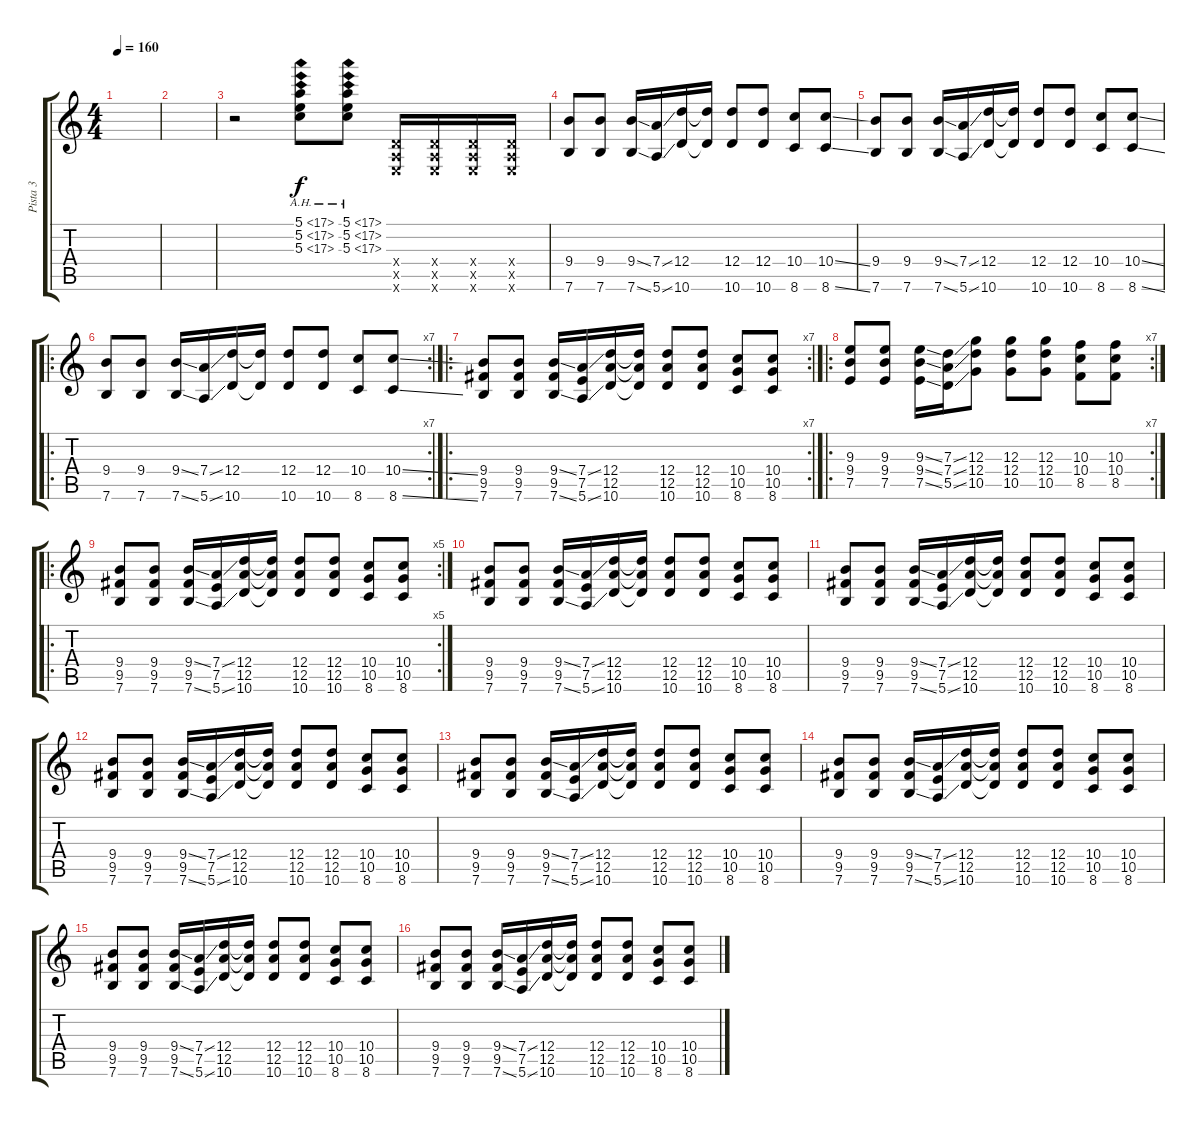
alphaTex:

\track ("Pista 3" "Pista 3") {instrument overdrivenguitar}
\staff {score tabs}
\tuning (E4 B3 G3 D3 A2 E2) {hide}
\ts (4 4)
\tempo 160
\clef g2
\ks c
|
|
r.2 (5.1{ah 12} 5.2{ah 12} 5.3{ah 12}).8 (5.1{ah 12} 5.2{ah 12} 5.3{ah 12}).8 (0.4{x} 0.5{x} 0.6{x}).16 (0.4{x} 0.5{x} 0.6{x}).16 (0.4{x} 0.5{x} 0.6{x}).16 (0.4{x} 0.5{x} 0.6{x}).16 |
(9.4 7.6).8 (9.4 7.6).8 (9.4{ss} 7.6{ss}).16 (7.4{ss} 5.6{ss}).16 (12.4 10.6).16 (12.4{t} 10.6{t}).16 (12.4 10.6).8 (12.4 10.6).8 (10.4 8.6).8 (10.4{ss} 8.6{ss}).8 |
(9.4 7.6).8 (9.4 7.6).8 (9.4{ss} 7.6{ss}).16 (7.4{ss} 5.6{ss}).16 (12.4 10.6).16 (12.4{t} 10.6{t}).16 (12.4 10.6).8 (12.4 10.6).8 (10.4 8.6).8 (10.4{ss} 8.6{ss}).8 |
\ro
\rc 7
(9.4 7.6).8 (9.4 7.6).8 (9.4{ss} 7.6{ss}).16 (7.4{ss} 5.6{ss}).16 (12.4 10.6).16 (12.4{t} 10.6{t}).16 (12.4 10.6).8 (12.4 10.6).8 (10.4 8.6).8 (10.4{ss} 8.6{ss}).8 |
\ro
\rc 7
(9.4 9.5 7.6).8 (9.4 9.5 7.6).8 (9.4{ss} 9.5 7.6{ss}).16 (7.4{ss} 7.5 5.6{ss}).16 (12.4 12.5 10.6).16 (12.4{t} 12.5{t} 10.6{t}).16 (12.4 12.5 10.6).8 (12.4 12.5 10.6).8 (10.4 10.5 8.6).8 (10.4 10.5 8.6).8 |
\ro
\rc 7
(9.3 9.4 7.5).8 (9.3 9.4 7.5).8 (9.3{ss} 9.4{ss} 7.5{ss}).16 (7.3{ss} 7.4{ss} 5.5{ss}).16 (12.3 12.4 10.5).8 (12.3 12.4 10.5).8 (12.3 12.4 10.5).8 (10.3 10.4 8.5).8 (10.3 10.4 8.5).8 |
\ro
\rc 5
(9.4 9.5 7.6).8 (9.4 9.5 7.6).8 (9.4{ss} 9.5 7.6{ss}).16 (7.4{ss} 7.5 5.6{ss}).16 (12.4 12.5 10.6).16 (12.4{t} 12.5{t} 10.6{t}).16 (12.4 12.5 10.6).8 (12.4 12.5 10.6).8 (10.4 10.5 8.6).8 (10.4 10.5 8.6).8 |
(9.4 9.5 7.6).8 (9.4 9.5 7.6).8 (9.4{ss} 9.5 7.6{ss}).16 (7.4{ss} 7.5 5.6{ss}).16 (12.4 12.5 10.6).16 (12.4{t} 12.5{t} 10.6{t}).16 (12.4 12.5 10.6).8 (12.4 12.5 10.6).8 (10.4 10.5 8.6).8 (10.4 10.5 8.6).8 |
(9.4 9.5 7.6).8 (9.4 9.5 7.6).8 (9.4{ss} 9.5 7.6{ss}).16 (7.4{ss} 7.5 5.6{ss}).16 (12.4 12.5 10.6).16 (12.4{t} 12.5{t} 10.6{t}).16 (12.4 12.5 10.6).8 (12.4 12.5 10.6).8 (10.4 10.5 8.6).8 (10.4 10.5 8.6).8 |
(9.4 9.5 7.6).8 (9.4 9.5 7.6).8 (9.4{ss} 9.5 7.6{ss}).16 (7.4{ss} 7.5 5.6{ss}).16 (12.4 12.5 10.6).16 (12.4{t} 12.5{t} 10.6{t}).16 (12.4 12.5 10.6).8 (12.4 12.5 10.6).8 (10.4 10.5 8.6).8 (10.4 10.5 8.6).8 |
(9.4 9.5 7.6).8 (9.4 9.5 7.6).8 (9.4{ss} 9.5 7.6{ss}).16 (7.4{ss} 7.5 5.6{ss}).16 (12.4 12.5 10.6).16 (12.4{t} 12.5{t} 10.6{t}).16 (12.4 12.5 10.6).8 (12.4 12.5 10.6).8 (10.4 10.5 8.6).8 (10.4 10.5 8.6).8 |
(9.4 9.5 7.6).8 (9.4 9.5 7.6).8 (9.4{ss} 9.5 7.6{ss}).16 (7.4{ss} 7.5 5.6{ss}).16 (12.4 12.5 10.6).16 (12.4{t} 12.5{t} 10.6{t}).16 (12.4 12.5 10.6).8 (12.4 12.5 10.6).8 (10.4 10.5 8.6).8 (10.4 10.5 8.6).8 |
(9.4 9.5 7.6).8 (9.4 9.5 7.6).8 (9.4{ss} 9.5 7.6{ss}).16 (7.4{ss} 7.5 5.6{ss}).16 (12.4 12.5 10.6).16 (12.4{t} 12.5{t} 10.6{t}).16 (12.4 12.5 10.6).8 (12.4 12.5 10.6).8 (10.4 10.5 8.6).8 (10.4 10.5 8.6).8 |
(9.4 9.5 7.6).8 (9.4 9.5 7.6).8 (9.4{ss} 9.5 7.6{ss}).16 (7.4{ss} 7.5 5.6{ss}).16 (12.4 12.5 10.6).16 (12.4{t} 12.5{t} 10.6{t}).16 (12.4 12.5 10.6).8 (12.4 12.5 10.6).8 (10.4 10.5 8.6).8 (10.4 10.5 8.6).8
